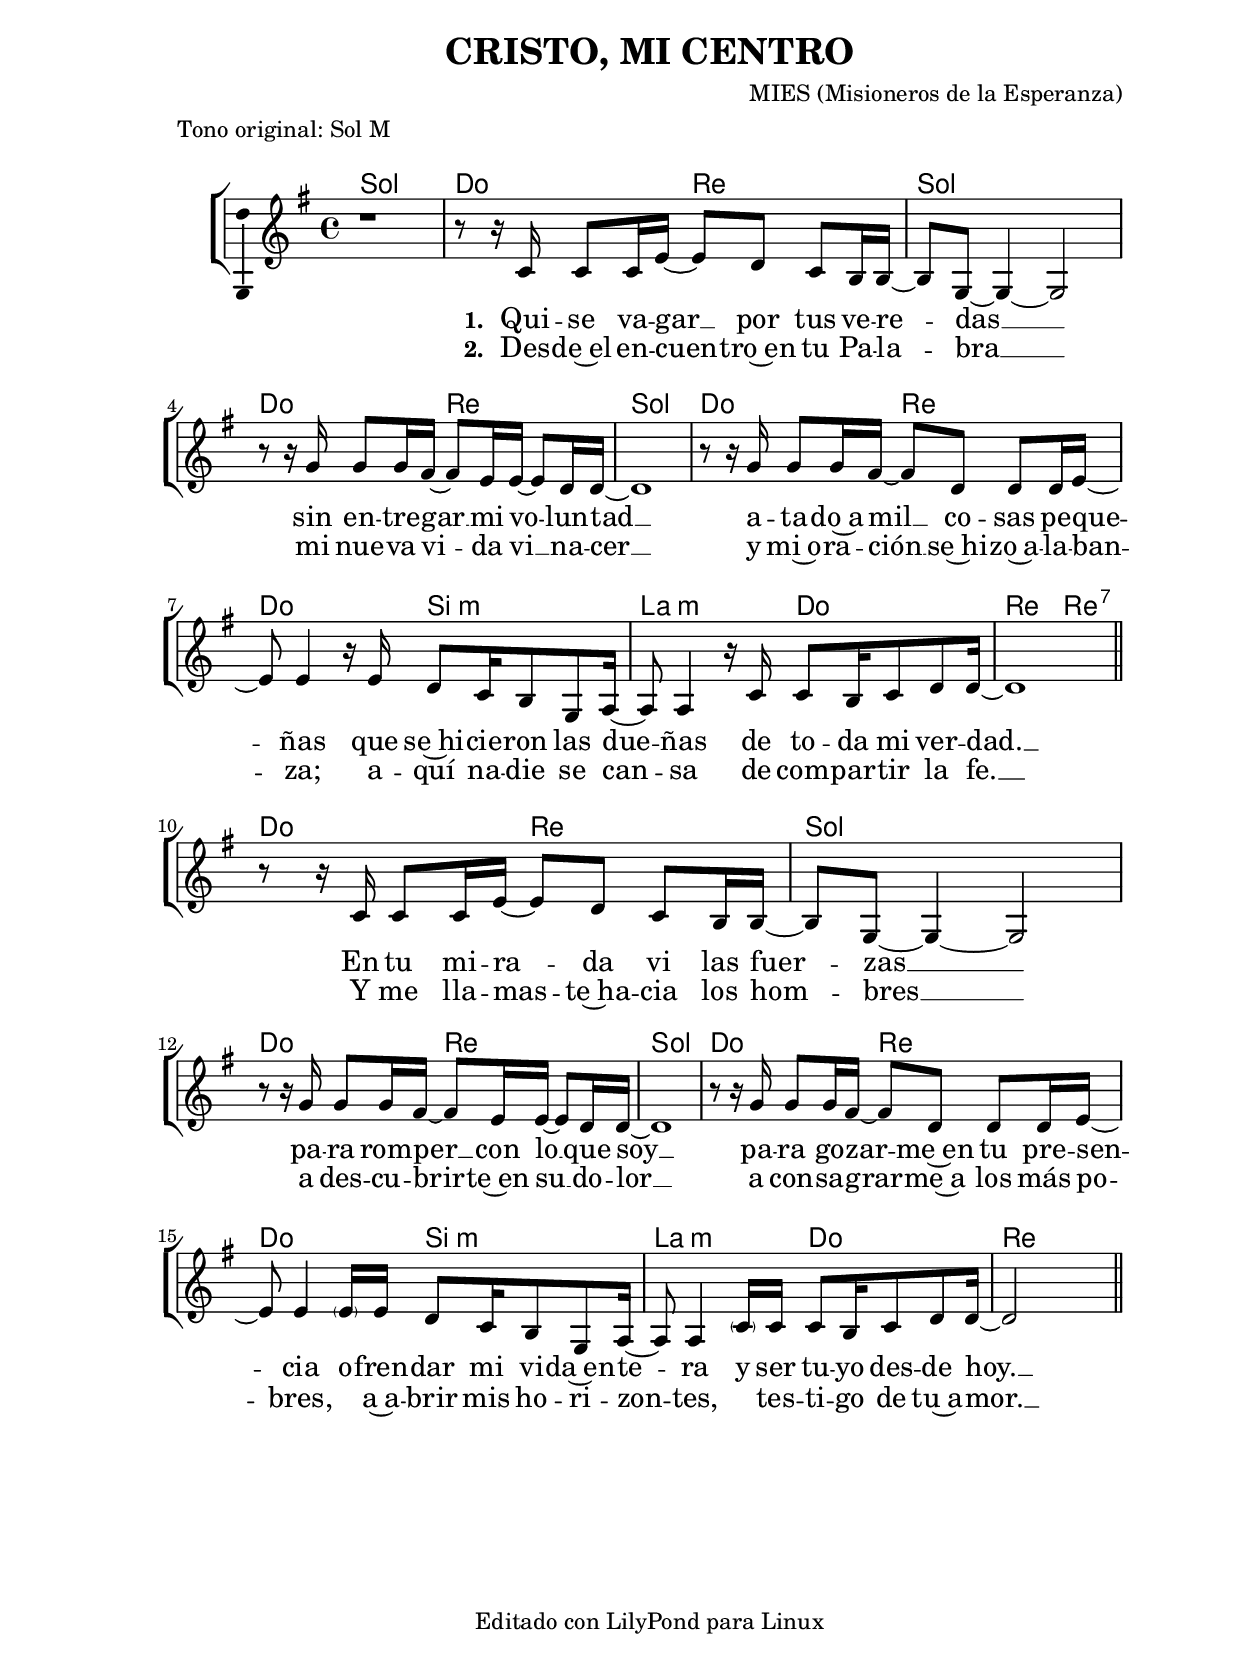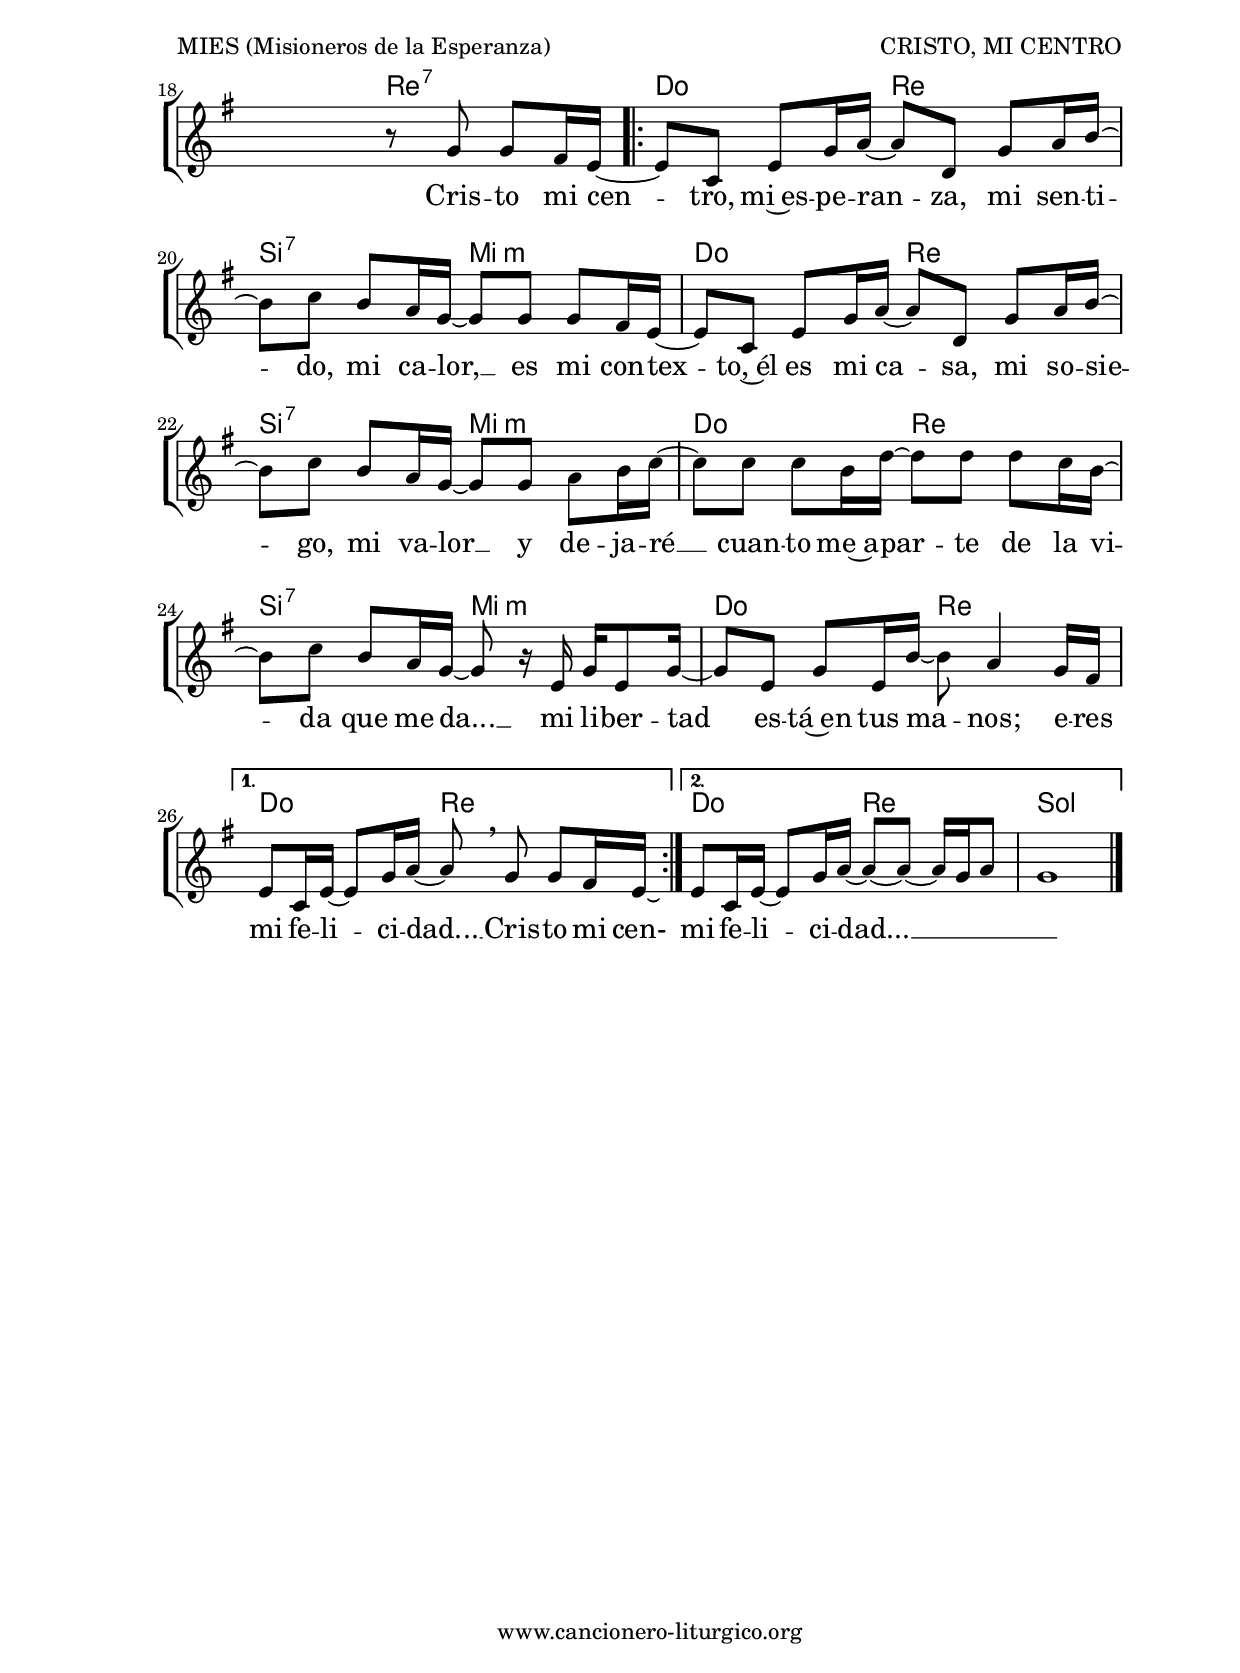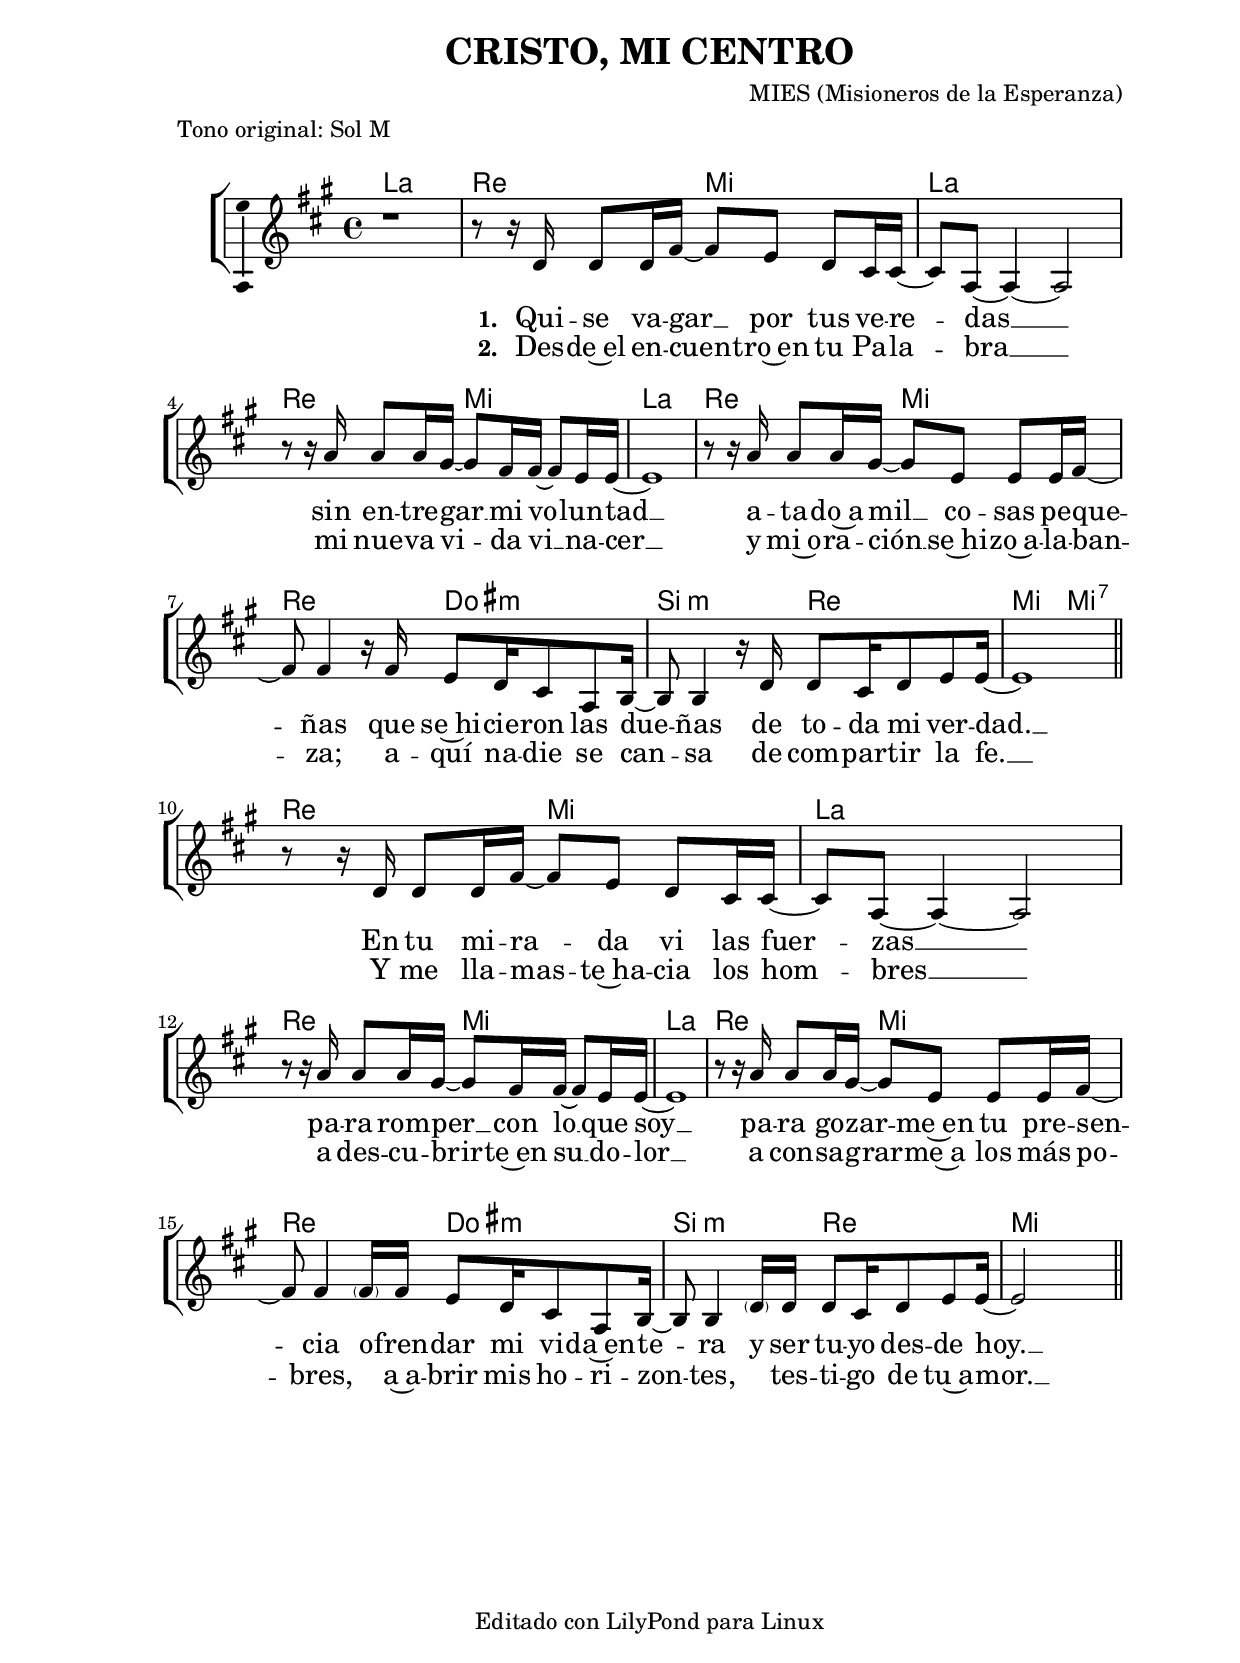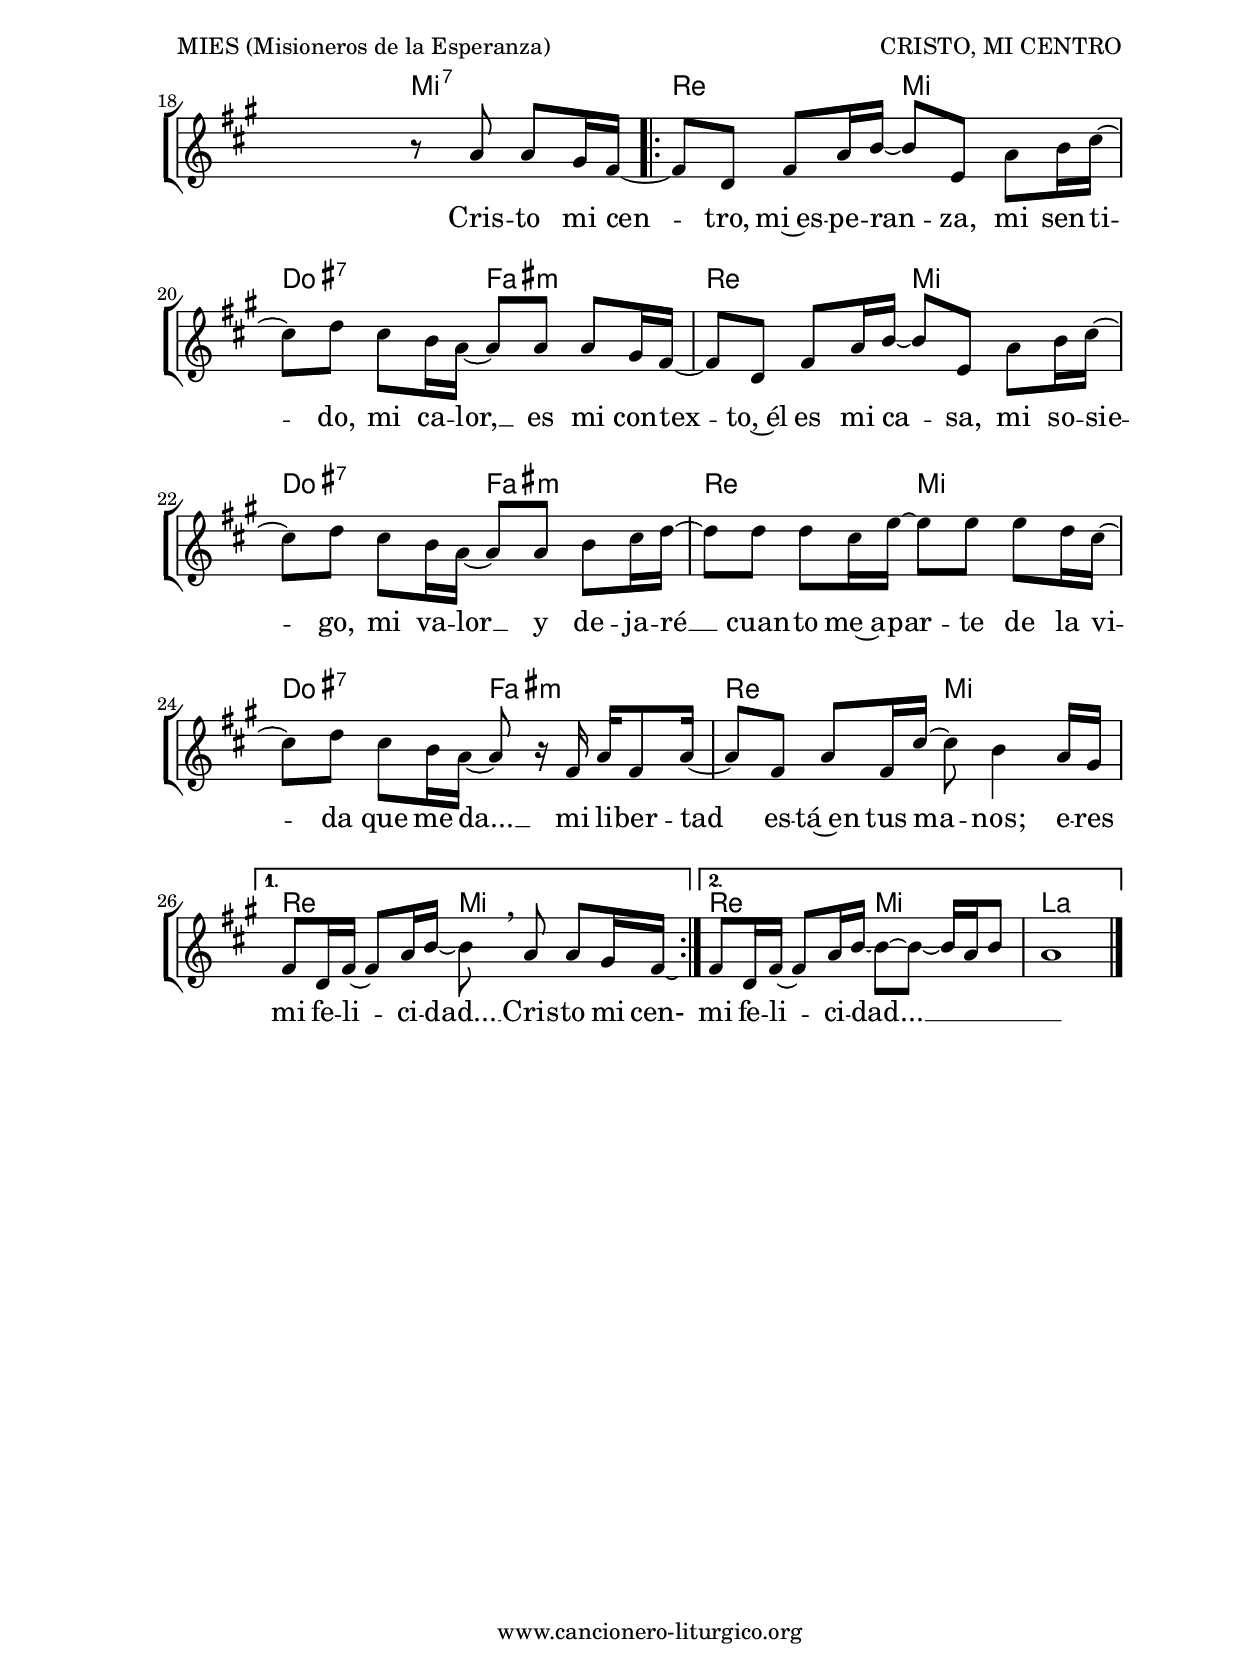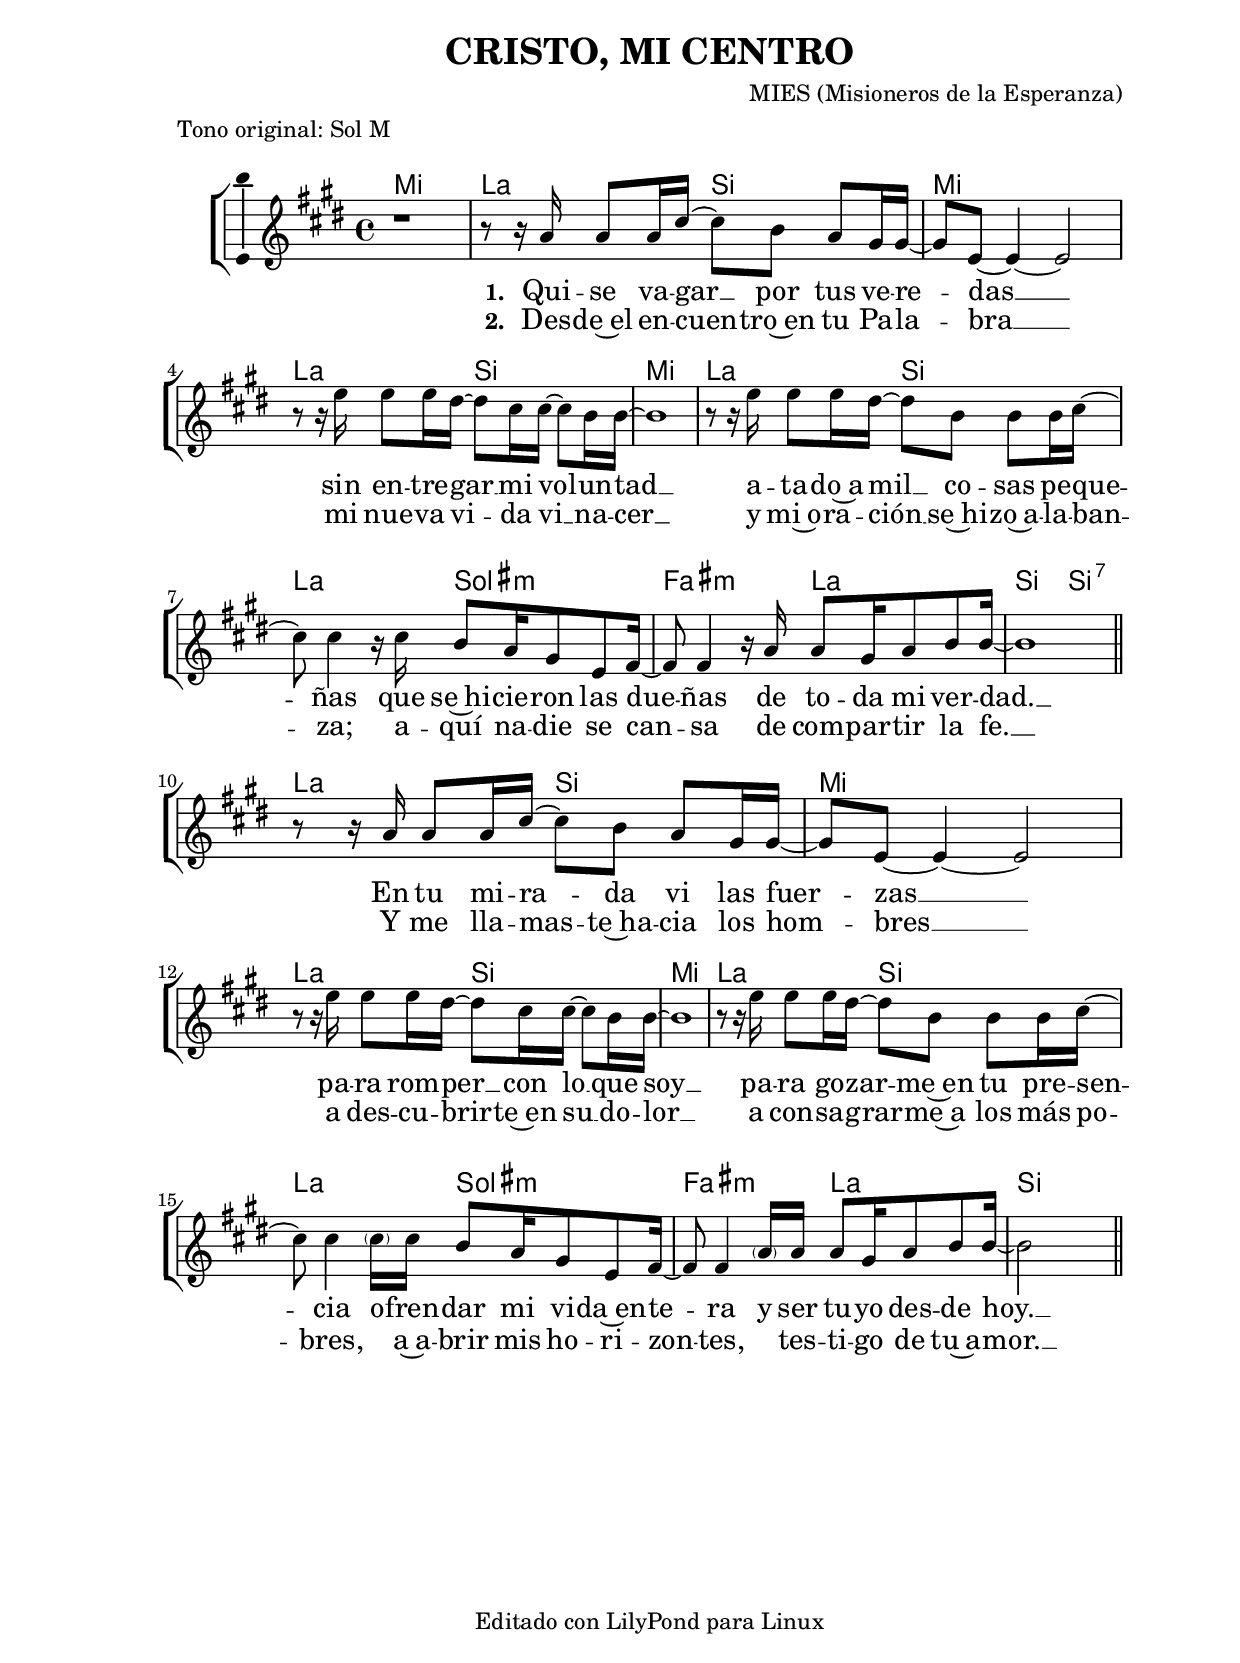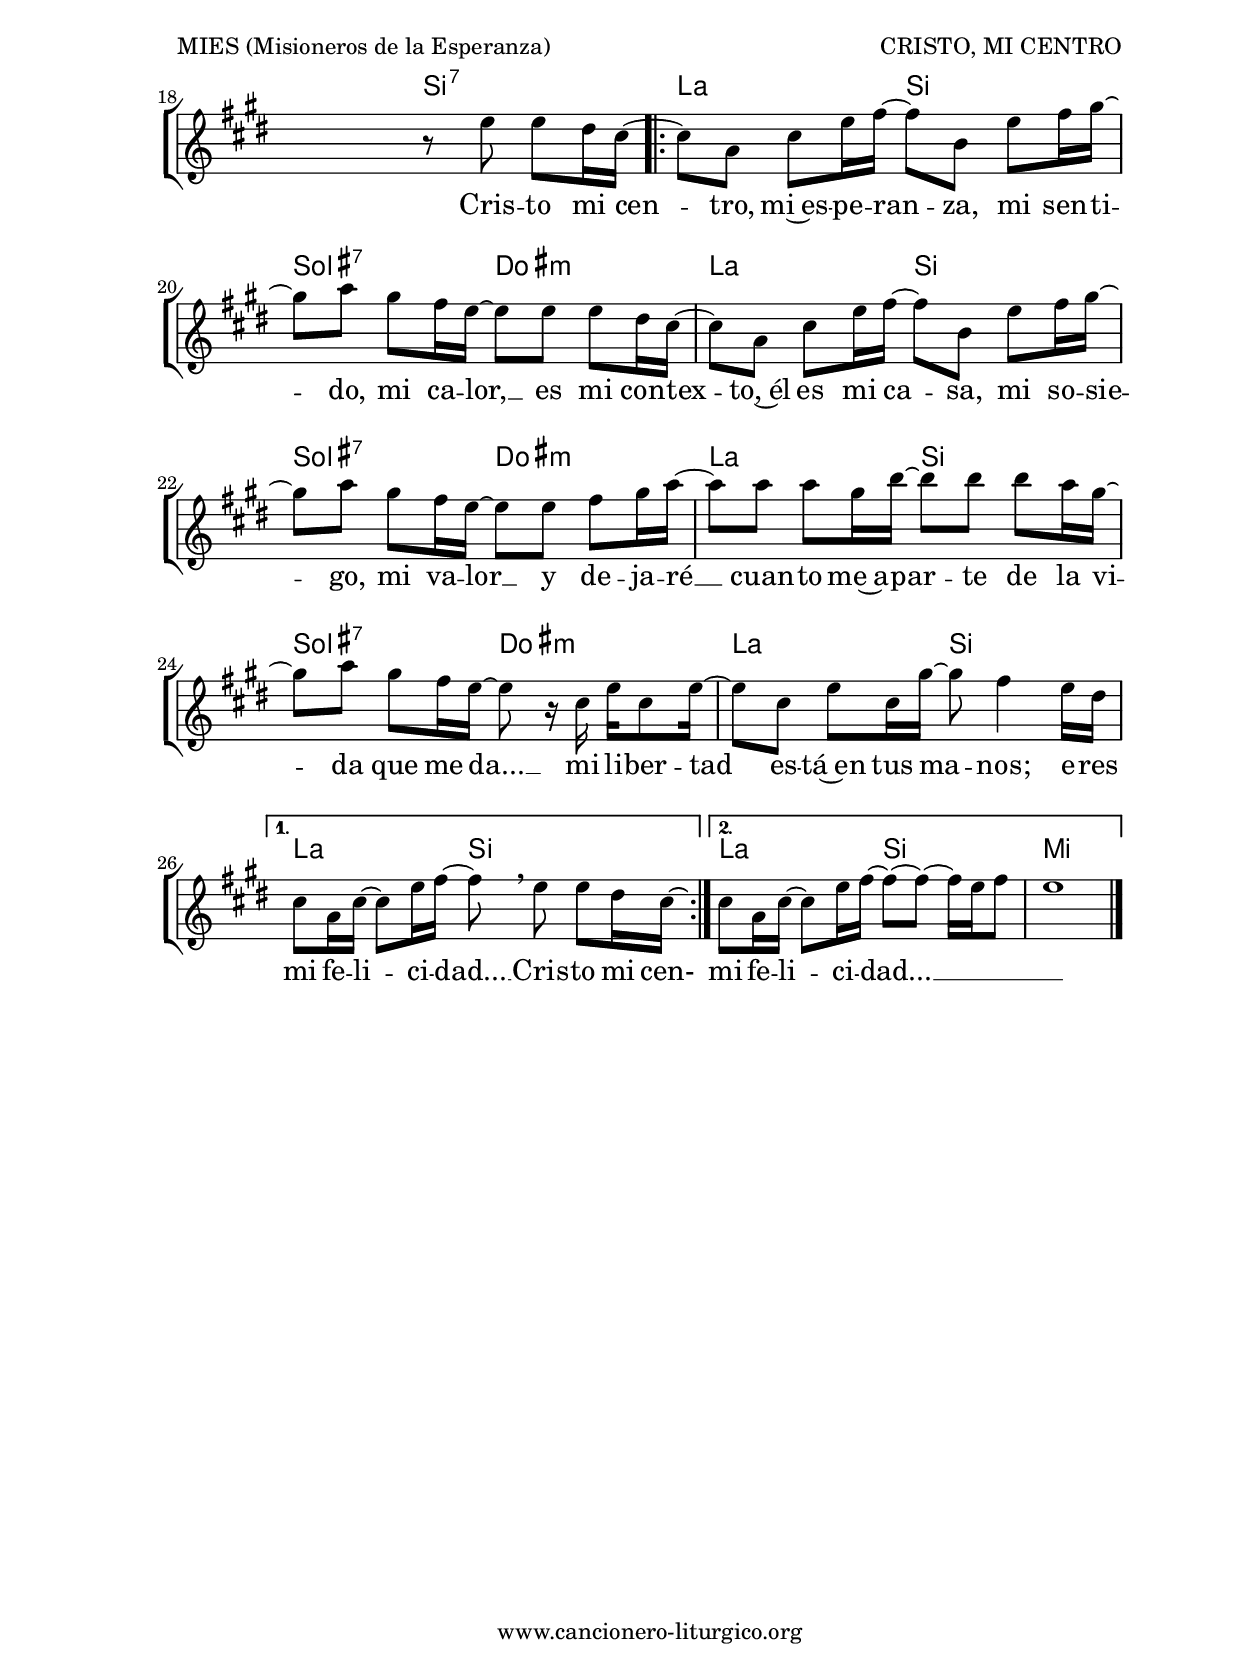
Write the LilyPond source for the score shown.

%
%para convertir .midi en .wav:
%timidity filename.midi -Ow -o finename.wav
%
%
%Para convertir de .wav a .mp3:
%lame -h -m j filename.wav
%
%
%para escuchar el midi:
%timidity nombrefichero.midi
%


%versión de lilypond para la que se ha escrito esta partitura:
\version "2.16.0"

	%Tamaño papel
	#(set-default-paper-size "a4")
	%Tamaño partitura
	#(set-global-staff-size 20)
	%No responde al pulsar sobre una nota
	#(ly:set-option 'point-and-click #f)

%parámetros del encabezamiento:
\header {
	title = "CRISTO, MI CENTRO"
	subtitle = ""
%	composer = "Javier Becerra"
	composer = "MIES (Misioneros de la Esperanza)"
%https://pesni.guru/text/javier-becerra-mies-cristo-mi-centro
	poet = ""
	meter = "Tono original: Sol M"
	arranger = ""
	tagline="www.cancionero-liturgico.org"
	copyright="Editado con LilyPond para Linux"
	}

%parámetros asociados al papel:
\paper  {
	oddHeaderMarkup = \markup {\fill-line { \on-the-fly #not-first-page \fromproperty #'header:title \on-the-fly #not-first-page \fromproperty #'header:composer }}
	evenHeaderMarkup = \markup {\fill-line { \fromproperty #'header:composer \fromproperty #'header:title }}
	#(set-paper-size "a4")
	print-page-number = ##f
	first-page-number = 1
	print-first-page-number = ##f
%	head-separation = 3.0 \cm
	top-margin = 2.0 \cm
	bottom-margin = 0.5\cm
%%%	bottom-margin = -2.0\cm
	left-margin = 3.0 \cm
	line-width = 16.0 \cm 
	indent = 8\mm
	interscoreline = 2.\mm
	between-system-space = 15\mm
%	para que las partituras no llenen la hoja:
	ragged-bottom = ##t
%	idem para la última hoja:
	ragged-last-bottom = ##f
%	para que las partituras llenen el ancho del papel:
	ragged-last = ##f
	after-title-space = 2.5 \cm
%page-count=1
%system-count=4

	%Flexible Vertical Spacing
%	markup-markup-spacing =
%	#'((basic-distance . 15) (minimum-distance . 15) (padding . 3))
	markup-system-spacing =
	#'((basic-distance . 15) (minimum-distance . 15) (padding . 3))
	system-system-spacing =
	#'((basic-distance . 15) (minimum-distance . 15) (padding . 3))
	score-system-spacing =
	#'((basic-distance . 15) (minimum-distance . 15) (padding . 5))
%	top-system-spacing = % header
%	#'((basic-distance . 8) (minimum-distance . 0) (padding . 0))
%	top-markup-spacing =
%	#'((basic-distance . 20) (minimum-distance . 20) (padding . 0))
	last-bottom-spacing = % footer
	#'((basic-distance . 5) (minimum-distance . 5) (padding . 0))
%	score-markup-spacing =
%	#'((basic-distance . 16) (minimum-distance . 13) (padding . 0))

	}


%parámetros que afectan a toda la partitura:
global =  {
	%clave de sol (G):
	\clef G
	%armadura:
%	\transpose e d
	\key g \major
	\tempo 4=81
	\set Score.tempoHideNote = ##t
	}


acordes = {
	\italianChords
	\chordmode {
%	\transpose e d
{

g1
c2 d g1 c2 d g1 c2 d c b:m a:m c d d:7
c2 d g1 c2 d g1 c2 d c b:m a:m c d
s2

s2
d2:7
\repeat volta 2 {
c2 d b:7 e:m c d b:7 e:m c d b:7 e:m c d 
}
\alternative {
{
c2 d
}
{
c2 d g1
}
}

	}
	}
}


melodia = 
%	\transpose e d
{
	\relative c'{
	\time 4/4

%%%\phrasingSlurDashed

r1

r8 r16 c16 c8 c16 e~e8 d c b16 b~
b8 g8~g4~g2
r8 r16 g'16 g8 g16 fis~fis8 e16 e~e8 d16 d~
d1
r8 r16 g16 g8 g16 fis~fis8 d d d16 e~
e8 e4 r16 e16 d8 c16 b8 g a16~
a8 a4 r16 c16 c8 b16 c8 d d16~
d1

\bar "||"
\break

r8 r16 c16 c8 c16 e~e8 d c b16 b~
b8 g8~g4~g2
r8 r16 g'16 g8 g16 fis~fis8 e16 e~e8 d16 d~
d1
r8 r16 g16 g8 g16 fis~fis8 d d d16 e~
e8 e4 \parenthesize e16 e16 d8 c16 b8 g a16~
a8 a4 \parenthesize c16 c16 c8 b16 c8 d d16~
d2
s2

\bar "||"
\break

s2
r8 g8 g fis16 e~
\repeat volta 2 {
e8 c e g16 a~a8 d, g a16 b~
b8 c b a16 g~g8 g g fis16 e~
e8 c e g16 a~a8 d, g a16 b~
b8 c b a16 g~g8 g a b16 c~
c8 c c b16 d~d8 d d c16 b~
b8 c b a16 g~g8 r16 e16 g e8 g16~
g8 e g e16 b'~b8 a4 g16 fis
}
\alternative{
{
e8 c16 e~e8 g16 a~a8 \breathe g8 g fis16 e \laissezVibrer
}
{
e8 c16 e~e8 g16 a~a8~a8~a16 g a8
g1
}
}

\bar "|."
}
}



texto = \lyricmode {

\set stanza =#"1. "
Qui -- se va -- gar __ por tus ve -- re -- das __
sin en -- tre -- gar __ mi vo -- lun -- tad __
a -- ta -- do~a mil __ co -- sas pe -- que -- ñas
que se~hi -- cie -- ron las due -- ñas
de to -- da mi ver -- dad. __

En tu mi -- ra -- da vi las fuer -- zas __
pa -- ra rom -- per __ con lo __ que soy __
pa -- ra go -- zar -- me~en tu pre -- sen -- cia
o -- fren -- dar mi vi -- da~en -- te -- ra
y ser tu -- yo des -- de hoy. __

Cris -- to mi cen -- tro, mi~es -- pe -- ran -- za,
mi sen -- ti -- do, mi ca -- lor, __
es mi con -- tex -- to,~él es mi ca -- sa,
mi so -- sie -- go, mi va -- lor __
y de -- ja -- ré __ cuan -- to me~a -- par -- te
de la vi -- da que me da... __
mi li -- ber -- tad es -- tá~en tus ma -- nos;
e -- res mi fe -- li -- ci -- dad... __
Cris -- to mi cen-
mi fe -- li -- ci -- dad... __ _ _ _

	}

textodos = \lyricmode {

\set stanza =#"2. " 
Des -- de~el en -- cuen -- tro~en tu Pa -- la -- bra __
mi nue -- va vi -- da vi __ na -- cer __
y mi~o -- ra -- ción __ se~hi -- zo~a -- la -- ban -- za;
a -- quí na -- die se can -- sa
de com -- par -- tir la fe. __

Y me lla -- mas -- te~ha -- cia los hom -- bres __
a des -- cu -- brir -- te~en su __ do -- lor __
a con -- sa -- grar -- me~a los más po -- bres,
"  " a~a -- brir mis ho -- ri -- zon -- tes,
"  " tes -- ti -- go de tu~a -- mor. __

}


acordesStaff = \context ChordNames = acordesStaff <<
	\set chordChanges = ##t
	\acordes
	>>


vozStaff = \context Voice = vozStaff
\with {\consists "Ambitus_engraver"}
<<
%	\set Staff.instrumentName = ""
%	\set Staff.shortInstrumentName = ""
%	\set Staff.midiInstrument = #"clarinet"
%	\set Staff.midiInstrument = #"cello"
%	\set Staff.midiInstrument = #"flute"
	\set Staff.midiInstrument = #"electric guitar (jazz)"
%	\set Staff.midiInstrument = #"english horn"
%	\set Staff.midiInstrument = #"violin"
%	\set Staff.midiInstrument = #"glockenspiel"
	\set Staff.midiMinimumVolume = #0.7
	\set Staff.midiMaximumVolume = #0.9
	\global
	\melodia
	>>

textoStaff = \context Lyrics = textoStaff <<
	\lyricsto vozStaff \texto
	>>

textodosStaff = \context Lyrics = textodosStaff <<
	\lyricsto vozStaff \textodos
	>>


\book {
	\score {
		\context ChoirStaff {
			\override StaffGroup.SystemStartBracket #'collapse-height = #1
			\override Score.SystemStartBar #'collapse-height = #1
			<<
			\acordesStaff
			\vozStaff
			\textoStaff
			\textodosStaff
			>>
			}
		\layout {
	    		\context {
				\Lyrics
				\override LyricText #'font-size = #2
				}
	   		 \context {
				\Score
				\override StaffSymbol #'staff-space = #(magstep +3)
				}
			}
		}
	\score {
		\unfoldRepeats
		\context ChoirStaff {
			<<
			\acordesStaff
			\vozStaff
			>>
			}
		\midi {
	  		\context {
	  			\Score
				tempoWholesPerMinute = #(ly:make-moment 70 4)
				}
			}
		}
	}



#(define output-suffix "C")
\book {
	\score {
		\context ChoirStaff {
			\override StaffGroup.SystemStartBracket #'collapse-height = #1
			\override Score.SystemStartBar #'collapse-height = #1
\transpose c d
			<<
			\acordesStaff
			\vozStaff
			\textoStaff
			\textodosStaff
			>>
			}
		\layout {
	    		\context {
				\Lyrics
				\override LyricText #'font-size = #2
				}
	   		 \context {
				\Score
				\override StaffSymbol #'staff-space = #(magstep +3)
				}
			}
		}
	}

#(define output-suffix "S")
\book {
	\score {
		\context ChoirStaff {
			\override StaffGroup.SystemStartBracket #'collapse-height = #1
			\override Score.SystemStartBar #'collapse-height = #1
\transpose c a
			<<
			\acordesStaff
			\vozStaff
			\textoStaff
			\textodosStaff
			>>
			}
		\layout {
	    		\context {
				\Lyrics
				\override LyricText #'font-size = #2
				}
	   		 \context {
				\Score
				\override StaffSymbol #'staff-space = #(magstep +3)
				}
			}
		}
	}


